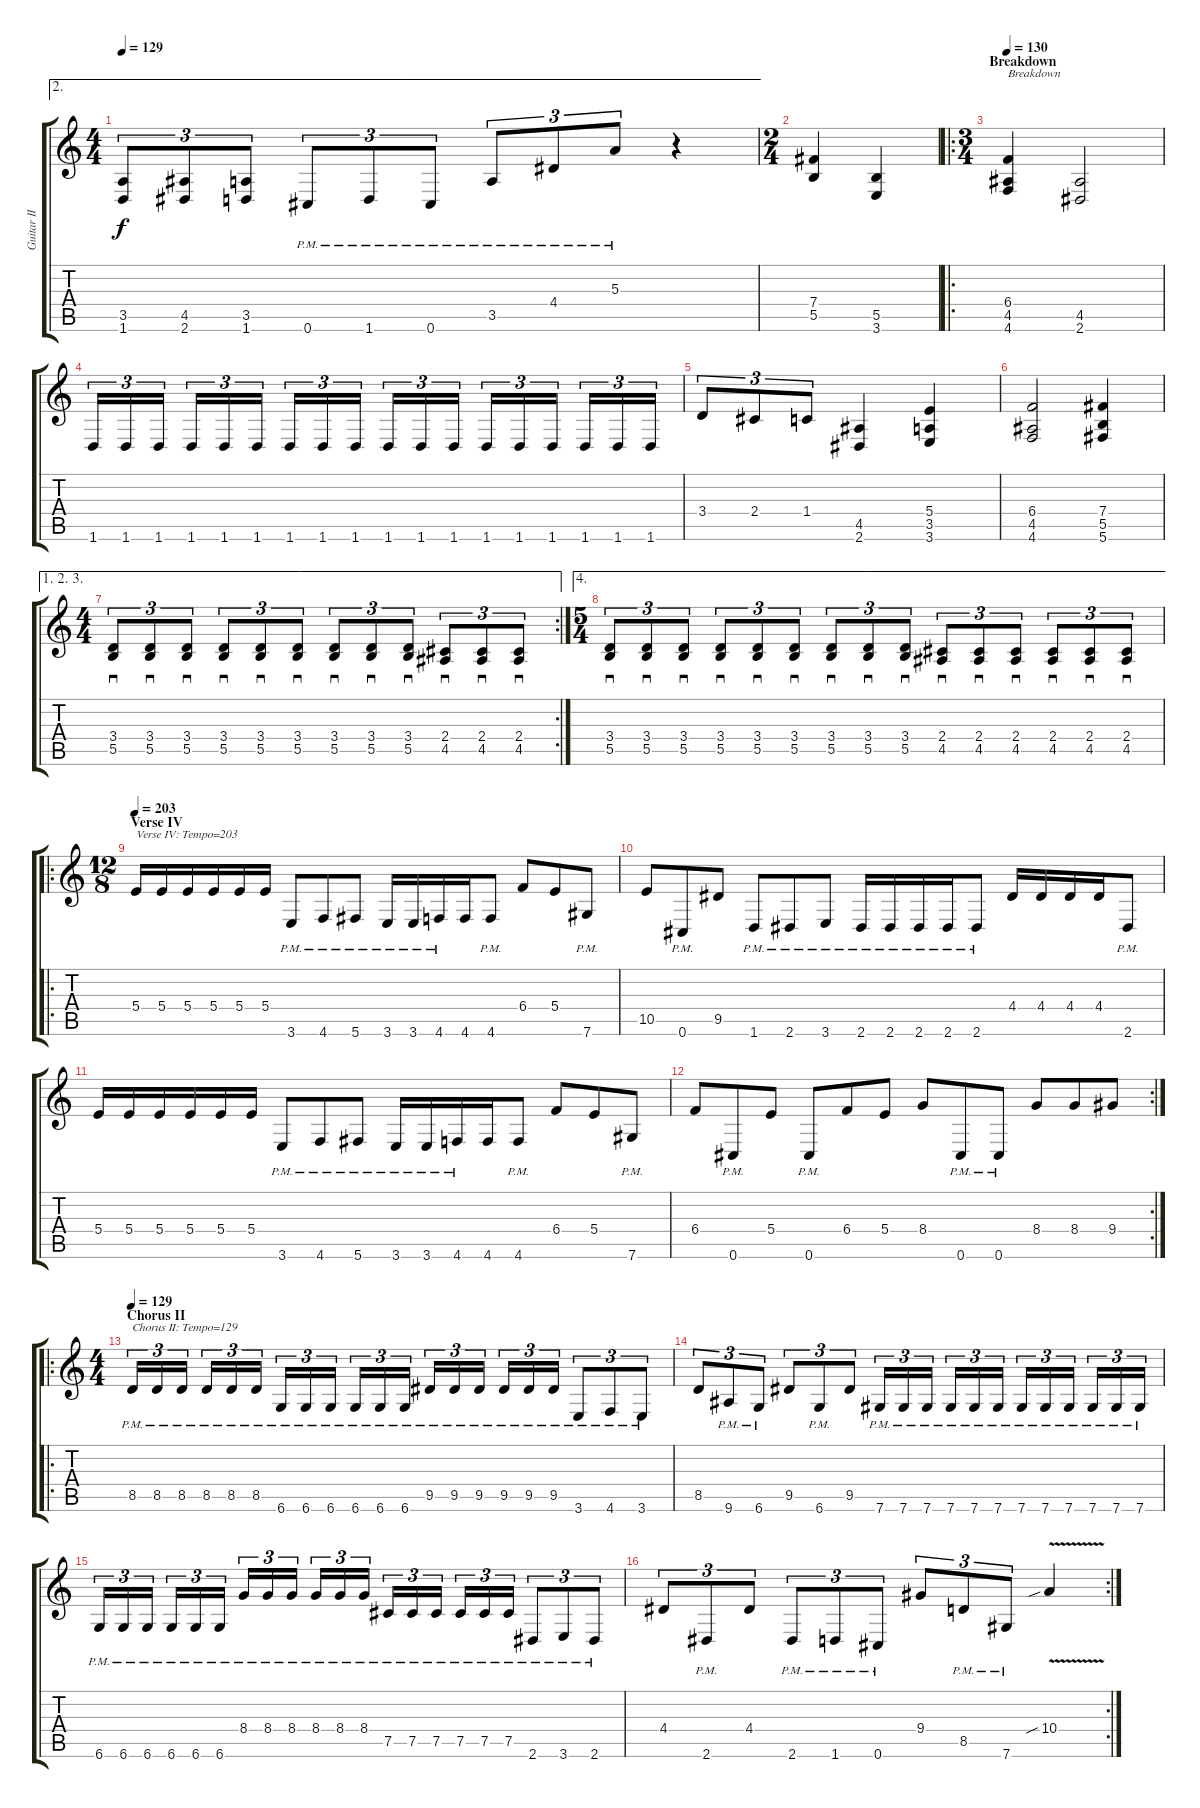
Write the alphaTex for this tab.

\track ("Guitar II [Guy Marchais]" "Guitar II ") {instrument distortionguitar}
\staff {score tabs}
\tuning (Db4 Ab3 E3 B2 Gb2 Db2) {hide}
\ae 2
\ts (4 4)
\tempo 129
\clef g2
\ks c
(3.5 1.6).8{tu (3 2) dy f} (4.5 2.6).8{tu (3 2)} (3.5 1.6).8{tu (3 2)} 0.6{pm}.8{tu (3 2)} 1.6{pm}.8{tu (3 2)} 0.6{pm}.8{tu (3 2)} 3.5{pm}.8{tu (3 2)} 4.4{pm}.8{tu (3 2)} 5.3{pm}.8{tu (3 2)} r.4 |
\ts (2 4)
(7.4 5.5).4 (5.5 3.6).4 |
\ro
\ts (3 4)
\section ("" "Breakdown")
\tempo 130
(6.4 4.5 4.6).4{txt "Breakdown"} (4.5 2.6).2 |
1.6.16{tu (3 2)} 1.6.16{tu (3 2)} 1.6.16{tu (3 2)} 1.6.16{tu (3 2)} 1.6.16{tu (3 2)} 1.6.16{tu (3 2)} 1.6.16{tu (3 2)} 1.6.16{tu (3 2)} 1.6.16{tu (3 2)} 1.6.16{tu (3 2)} 1.6.16{tu (3 2)} 1.6.16{tu (3 2)} 1.6.16{tu (3 2)} 1.6.16{tu (3 2)} 1.6.16{tu (3 2)} 1.6.16{tu (3 2)} 1.6.16{tu (3 2)} 1.6.16{tu (3 2)} |
3.4.8{tu (3 2)} 2.4.8{tu (3 2)} 1.4.8{tu (3 2)} (4.5 2.6).4 (5.4 3.5 3.6).4 |
(6.4 4.5 4.6).2 (7.4 5.5 5.6).4 |
\ae (1 2 3)
\rc 2
\ts (4 4)
(3.4 5.5).8{sd tu (3 2)} (3.4 5.5).8{sd tu (3 2)} (3.4 5.5).8{sd tu (3 2)} (3.4 5.5).8{sd tu (3 2)} (3.4 5.5).8{sd tu (3 2)} (3.4 5.5).8{sd tu (3 2)} (3.4 5.5).8{sd tu (3 2)} (3.4 5.5).8{sd tu (3 2)} (3.4 5.5).8{sd tu (3 2)} (2.4 4.5).8{sd tu (3 2)} (2.4 4.5).8{sd tu (3 2)} (2.4 4.5).8{sd tu (3 2)} |
\ae 4
\ts (5 4)
(3.4 5.5).8{sd tu (3 2)} (3.4 5.5).8{sd tu (3 2)} (3.4 5.5).8{sd tu (3 2)} (3.4 5.5).8{sd tu (3 2)} (3.4 5.5).8{sd tu (3 2)} (3.4 5.5).8{sd tu (3 2)} (3.4 5.5).8{sd tu (3 2)} (3.4 5.5).8{sd tu (3 2)} (3.4 5.5).8{sd tu (3 2)} (2.4 4.5).8{sd tu (3 2)} (2.4 4.5).8{sd tu (3 2)} (2.4 4.5).8{sd tu (3 2)} (2.4 4.5).8{sd tu (3 2)} (2.4 4.5).8{sd tu (3 2)} (2.4 4.5).8{sd tu (3 2)} |
\ro
\ts (12 8)
\section ("" "Verse IV")
\tempo 203
5.4.16{txt "Verse IV: Tempo=203"} 5.4.16 5.4.16 5.4.16 5.4.16 5.4.16 3.6{pm}.8 4.6{pm}.8 5.6{pm}.8 3.6{pm}.16 3.6{pm}.16 4.6{pm}.16 4.6.16 4.6{pm}.8 6.4.8 5.4.8 7.6{pm}.8 |
10.5.8 0.6{pm}.8 9.5.8 1.6{pm}.8 2.6{pm}.8 3.6{pm}.8 2.6{pm}.16 2.6{pm}.16 2.6{pm}.16 2.6{pm}.16 2.6{pm}.8 4.4.16 4.4.16 4.4.16 4.4.16 2.6{pm}.8 |
5.4.16 5.4.16 5.4.16 5.4.16 5.4.16 5.4.16 3.6{pm}.8 4.6{pm}.8 5.6{pm}.8 3.6{pm}.16 3.6{pm}.16 4.6{pm}.16 4.6.16 4.6{pm}.8 6.4.8 5.4.8 7.6{pm}.8 |
\rc 2
6.4.8 0.6{pm}.8 5.4.8 0.6{pm}.8 6.4.8 5.4.8 8.4.8 0.6{pm}.8 0.6{pm}.8 8.4.8 8.4.8 9.4.8 |
\ro
\ts (4 4)
\section ("" "Chorus II")
\tempo 129
8.5{pm}.16{tu (3 2) txt "Chorus II: Tempo=129"} 8.5{pm}.16{tu (3 2)} 8.5{pm}.16{tu (3 2)} 8.5{pm}.16{tu (3 2)} 8.5{pm}.16{tu (3 2)} 8.5{pm}.16{tu (3 2)} 6.6{pm}.16{tu (3 2)} 6.6{pm}.16{tu (3 2)} 6.6{pm}.16{tu (3 2)} 6.6{pm}.16{tu (3 2)} 6.6{pm}.16{tu (3 2)} 6.6{pm}.16{tu (3 2)} 9.5{pm}.16{tu (3 2)} 9.5{pm}.16{tu (3 2)} 9.5{pm}.16{tu (3 2)} 9.5{pm}.16{tu (3 2)} 9.5{pm}.16{tu (3 2)} 9.5{pm}.16{tu (3 2)} 3.6{pm}.8{tu (3 2)} 4.6{pm}.8{tu (3 2)} 3.6{pm}.8{tu (3 2)} |
8.5.8{tu (3 2)} 9.6{pm}.8{tu (3 2)} 6.6{pm}.8{tu (3 2)} 9.5.8{tu (3 2)} 6.6{pm}.8{tu (3 2)} 9.5.8{tu (3 2)} 7.6{pm}.16{tu (3 2)} 7.6{pm}.16{tu (3 2)} 7.6{pm}.16{tu (3 2)} 7.6{pm}.16{tu (3 2)} 7.6{pm}.16{tu (3 2)} 7.6{pm}.16{tu (3 2)} 7.6{pm}.16{tu (3 2)} 7.6{pm}.16{tu (3 2)} 7.6{pm}.16{tu (3 2)} 7.6{pm}.16{tu (3 2)} 7.6{pm}.16{tu (3 2)} 7.6{pm}.16{tu (3 2)} |
6.6{pm}.16{tu (3 2)} 6.6{pm}.16{tu (3 2)} 6.6{pm}.16{tu (3 2)} 6.6{pm}.16{tu (3 2)} 6.6{pm}.16{tu (3 2)} 6.6{pm}.16{tu (3 2)} 8.4{pm}.16{tu (3 2)} 8.4{pm}.16{tu (3 2)} 8.4{pm}.16{tu (3 2)} 8.4{pm}.16{tu (3 2)} 8.4{pm}.16{tu (3 2)} 8.4{pm}.16{tu (3 2)} 7.5{pm}.16{tu (3 2)} 7.5{pm}.16{tu (3 2)} 7.5{pm}.16{tu (3 2)} 7.5{pm}.16{tu (3 2)} 7.5{pm}.16{tu (3 2)} 7.5{pm}.16{tu (3 2)} 2.6{pm}.8{tu (3 2)} 3.6{pm}.8{tu (3 2)} 2.6{pm}.8{tu (3 2)} |
\rc 2
4.4.8{tu (3 2)} 2.6{pm}.8{tu (3 2)} 4.4.8{tu (3 2)} 2.6{pm}.8{tu (3 2)} 1.6{pm}.8{tu (3 2)} 0.6{pm}.8{tu (3 2)} 9.4.8{tu (3 2)} 8.5{pm}.8{tu (3 2)} 7.6{pm}.8{tu (3 2)} 10.4{v sib}.4
